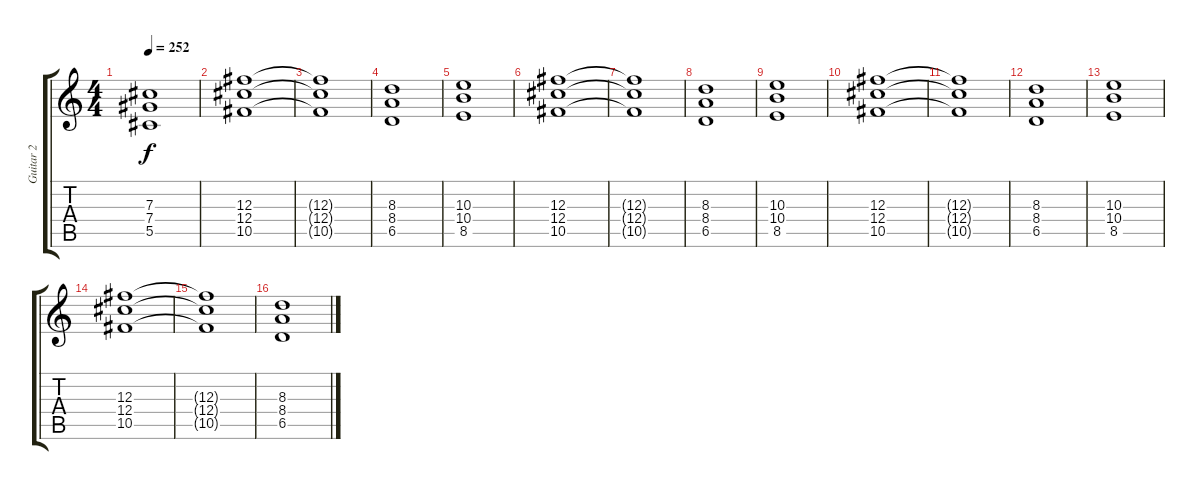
\track ("Guitar 2" "Guitar 2") {instrument distortionguitar}
\staff {score tabs}
\tuning (Eb4 Bb3 Gb3 Db3 Ab2 Eb2) {hide}
\ts (4 4)
\tempo 252
\clef g2
\ks c
(7.3 7.4 5.5).1{dy f} |
(12.3 12.4 10.5).1 |
(12.3{t} 12.4{t} 10.5{t}).1 |
(8.3 8.4 6.5).1 |
(10.3 10.4 8.5).1 |
(12.3 12.4 10.5).1 |
(12.3{t} 12.4{t} 10.5{t}).1 |
(8.3 8.4 6.5).1 |
(10.3 10.4 8.5).1 |
(12.3 12.4 10.5).1 |
(12.3{t} 12.4{t} 10.5{t}).1 |
(8.3 8.4 6.5).1 |
(10.3 10.4 8.5).1 |
(12.3 12.4 10.5).1 |
(12.3{t} 12.4{t} 10.5{t}).1 |
(8.3 8.4 6.5).1
